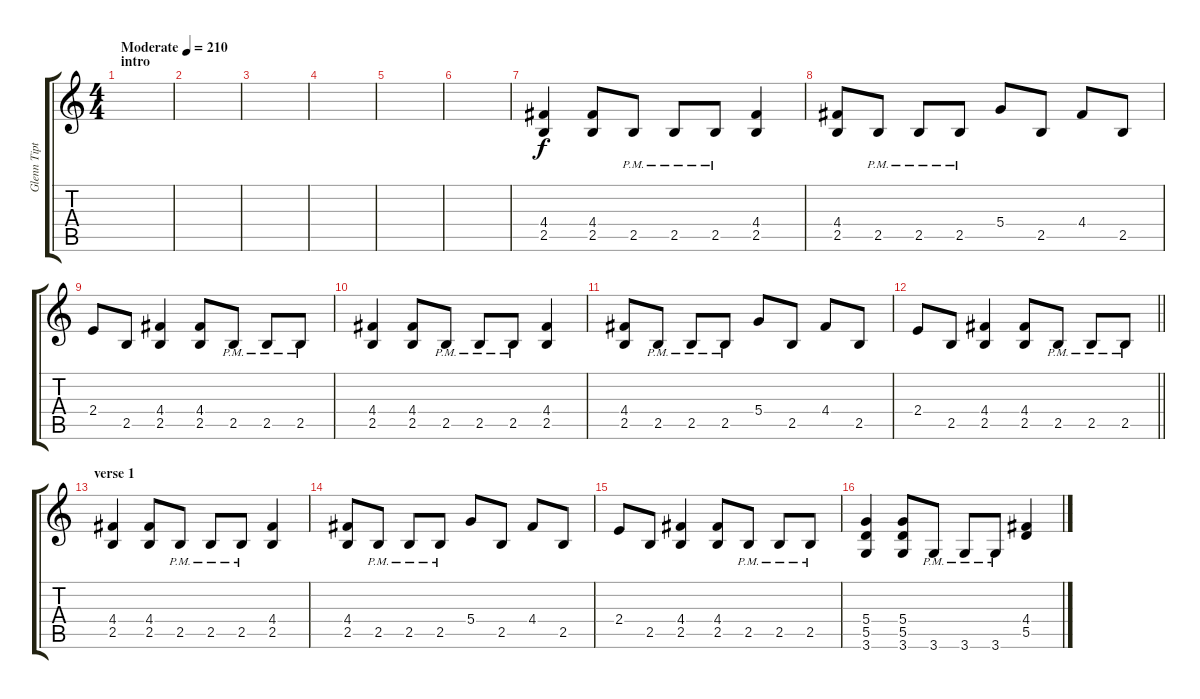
\track ("Glenn Tipton" "Glenn Tipt") {instrument distortionguitar}
\staff {score tabs}
\tuning (E4 B3 G3 D3 A2 E2) {hide}
\ts (4 4)
\section ("" "intro")
\tempo (210 "Moderate")
\clef g2
\ks c
|
|
|
|
|
|
(4.4 2.5).4 (4.4 2.5).8 2.5{pm}.8 2.5{pm}.8 2.5{pm}.8 (4.4 2.5).4 |
(4.4 2.5).8 2.5{pm}.8 2.5{pm}.8 2.5{pm}.8 5.4.8 2.5.8 4.4.8 2.5.8 |
2.4.8 2.5.8 (4.4 2.5).4 (4.4 2.5).8 2.5{pm}.8 2.5{pm}.8 2.5{pm}.8 |
(4.4 2.5).4 (4.4 2.5).8 2.5{pm}.8 2.5{pm}.8 2.5{pm}.8 (4.4 2.5).4 |
(4.4 2.5).8 2.5{pm}.8 2.5{pm}.8 2.5{pm}.8 5.4.8 2.5.8 4.4.8 2.5.8 |
\barLineRight lightlight
2.4.8 2.5.8 (4.4 2.5).4 (4.4 2.5).8 2.5{pm}.8 2.5{pm}.8 2.5{pm}.8 |
\section ("" "verse 1")
(4.4 2.5).4 (4.4 2.5).8 2.5{pm}.8 2.5{pm}.8 2.5{pm}.8 (4.4 2.5).4 |
(4.4 2.5).8 2.5{pm}.8 2.5{pm}.8 2.5{pm}.8 5.4.8 2.5.8 4.4.8 2.5.8 |
2.4.8 2.5.8 (4.4 2.5).4 (4.4 2.5).8 2.5{pm}.8 2.5{pm}.8 2.5{pm}.8 |
(5.4 5.5 3.6).4 (5.4 5.5 3.6).8 3.6{pm}.8 3.6{pm}.8 3.6{pm}.8 (4.4 5.5).4
